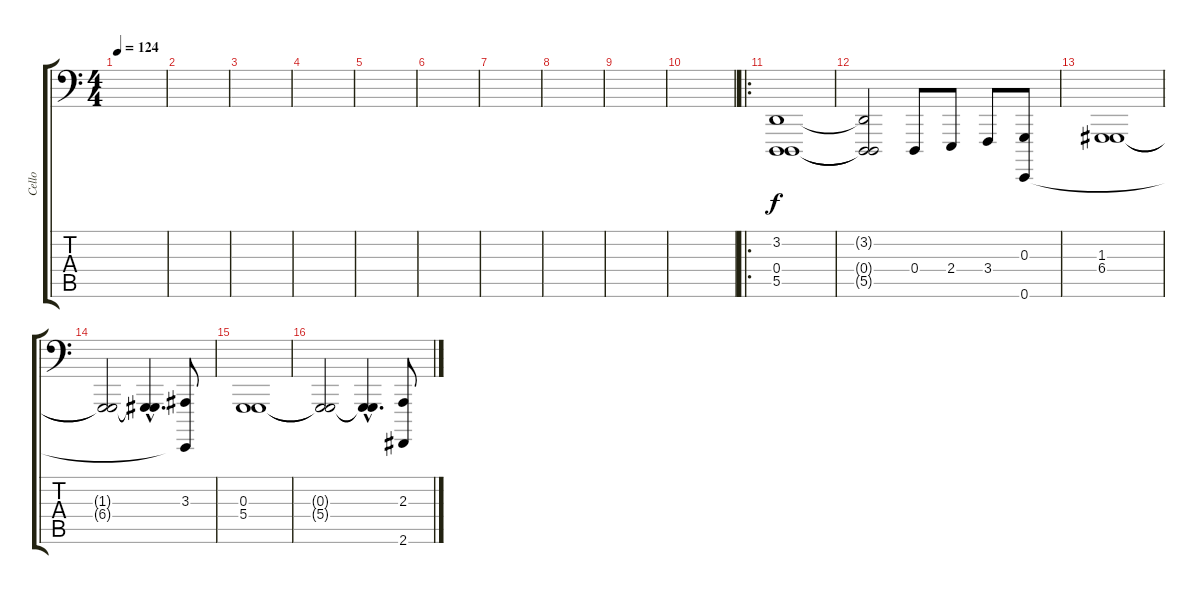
\track ("Cello" "Cello") {instrument cello}
\staff {score tabs}
\tuning (E2 B1 G1 D1 A0 E0) {hide}
\ts (4 4)
\tempo 124
\clef f4
\ks c
|
|
|
|
|
|
|
|
|
|
\ro
(3.2 0.4 5.5).1{volume 16} |
(3.2{t} 0.4{t} 5.5{t}).2 0.4.8 2.4.8 3.4.8 (0.3 0.6).8 |
(1.3 6.4).1 |
(1.3{t} 6.4{t}).2 (1.3{hac t} 6.4{hac t}).4{d} (3.3 0.6{t}).8 |
(0.3 5.4).1 |
(0.3{t} 5.4{t}).2 (0.3{hac t} 5.4{hac t}).4{d} (2.3 2.6).8
